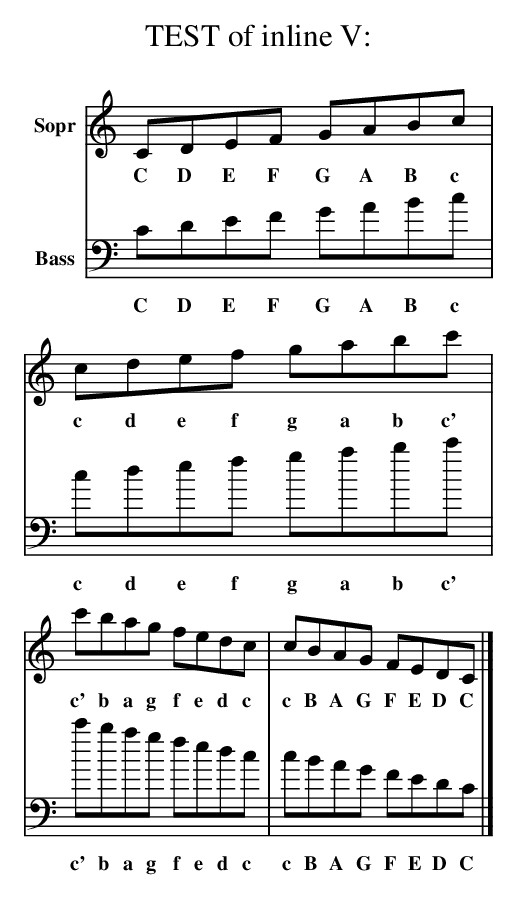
X:1
T: TEST of inline V:
V:1 nm="Sopr"
V:2 nm="Bass" clef=bass
K: Am
[V:1] CDEF GABc | cdef gabc' |
w:  C D E F  G A B c | c d e f g a b c' |
[V:2] CDEF GABc | cdef gabc' |
w:  C D E F  G A B c | c d e f g a b c' |
[V:1] c'bag fedc | cBAG FEDC |]
w:  c' b a g f e d c | c B A G  F E D C |]
[V:2] c'bag fedc | cBAG FEDC |]
w:  c' b a g f e d c | c B A G  F E D C |]
